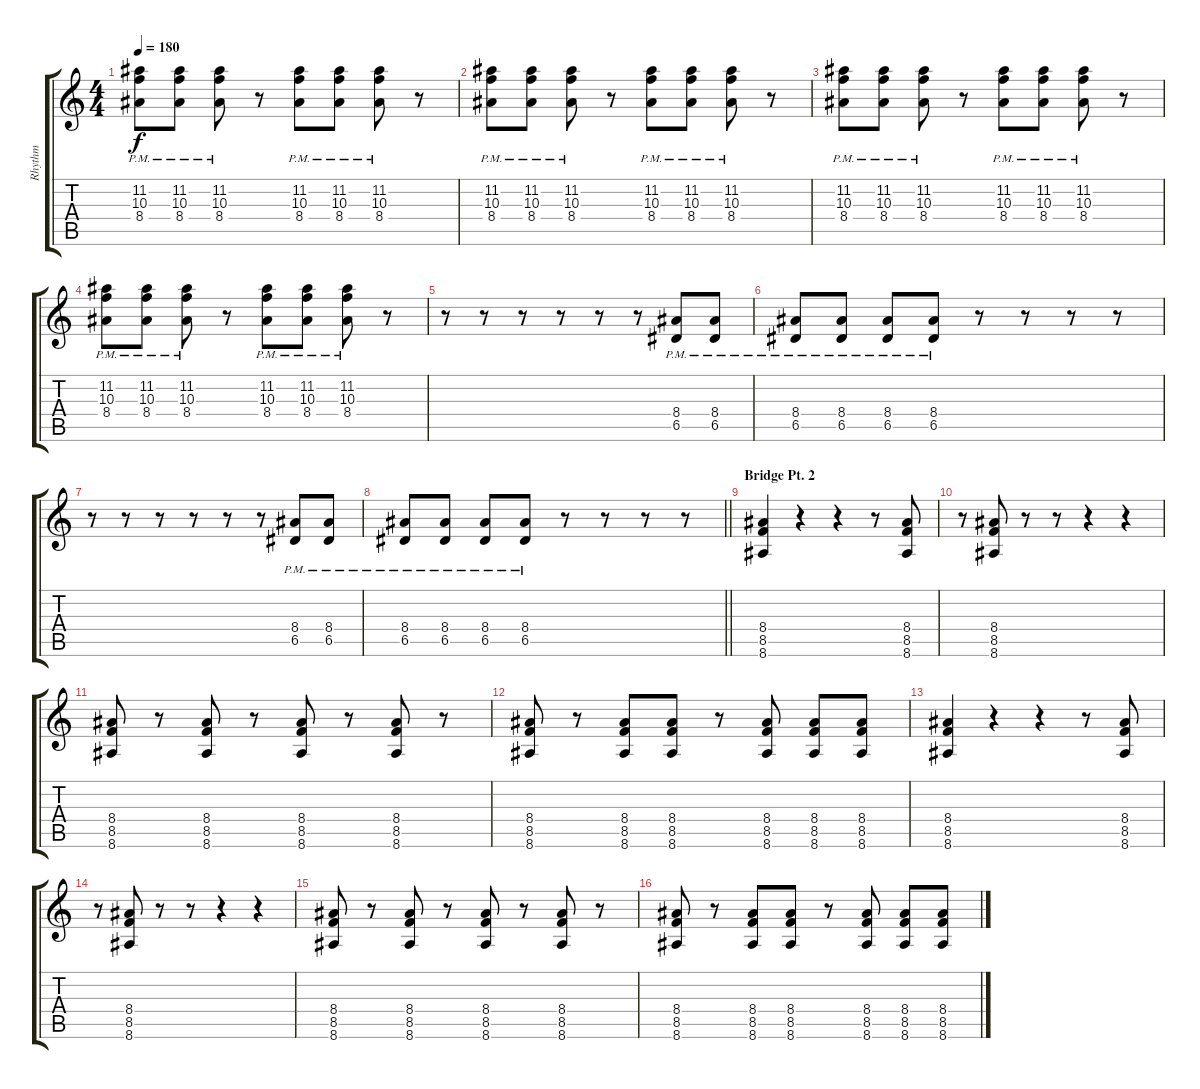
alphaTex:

\track ("Rhythm" "Rhythm") {instrument overdrivenguitar}
\staff {score tabs}
\tuning (E4 B3 G3 D3 A2 D2) {hide}
\ts (4 4)
\tempo 180
\clef g2
\ks c
(11.2{pm} 10.3{pm} 8.4{pm}).8{dy f} (11.2{pm} 10.3{pm} 8.4{pm}).8 (11.2{pm} 10.3{pm} 8.4{pm}).8 r.8 (11.2{pm} 10.3{pm} 8.4{pm}).8 (11.2{pm} 10.3{pm} 8.4{pm}).8 (11.2{pm} 10.3{pm} 8.4{pm}).8 r.8 |
(11.2{pm} 10.3{pm} 8.4{pm}).8 (11.2{pm} 10.3{pm} 8.4{pm}).8 (11.2{pm} 10.3{pm} 8.4{pm}).8 r.8 (11.2{pm} 10.3{pm} 8.4{pm}).8 (11.2{pm} 10.3{pm} 8.4{pm}).8 (11.2{pm} 10.3{pm} 8.4{pm}).8 r.8 |
(11.2{pm} 10.3{pm} 8.4{pm}).8 (11.2{pm} 10.3{pm} 8.4{pm}).8 (11.2{pm} 10.3{pm} 8.4{pm}).8 r.8 (11.2{pm} 10.3{pm} 8.4{pm}).8 (11.2{pm} 10.3{pm} 8.4{pm}).8 (11.2{pm} 10.3{pm} 8.4{pm}).8 r.8 |
(11.2{pm} 10.3{pm} 8.4{pm}).8 (11.2{pm} 10.3{pm} 8.4{pm}).8 (11.2{pm} 10.3{pm} 8.4{pm}).8 r.8 (11.2{pm} 10.3{pm} 8.4{pm}).8 (11.2{pm} 10.3{pm} 8.4{pm}).8 (11.2{pm} 10.3{pm} 8.4{pm}).8 r.8 |
r.8 r.8 r.8 r.8 r.8 r.8 (8.4{pm} 6.5{pm}).8 (8.4{pm} 6.5{pm}).8 |
(8.4{pm} 6.5{pm}).8 (8.4{pm} 6.5{pm}).8 (8.4{pm} 6.5{pm}).8 (8.4{pm} 6.5{pm}).8 r.8 r.8 r.8 r.8 |
r.8 r.8 r.8 r.8 r.8 r.8 (8.4{pm} 6.5{pm}).8 (8.4{pm} 6.5{pm}).8 |
\barLineRight lightlight
(8.4{pm} 6.5{pm}).8 (8.4{pm} 6.5{pm}).8 (8.4{pm} 6.5{pm}).8 (8.4{pm} 6.5{pm}).8 r.8 r.8 r.8 r.8 |
\section ("" "Bridge Pt. 2")
(8.4 8.5 8.6).4 r.4 r.4 r.8 (8.4 8.5 8.6).8 |
r.8 (8.4 8.5 8.6).8 r.8 r.8 r.4 r.4 |
(8.4 8.5 8.6).8 r.8 (8.4 8.5 8.6).8 r.8 (8.4 8.5 8.6).8 r.8 (8.4 8.5 8.6).8 r.8 |
(8.4 8.5 8.6).8 r.8 (8.4 8.5 8.6).8 (8.4 8.5 8.6).8 r.8 (8.4 8.5 8.6).8 (8.4 8.5 8.6).8 (8.4 8.5 8.6).8 |
(8.4 8.5 8.6).4 r.4 r.4 r.8 (8.4 8.5 8.6).8 |
r.8 (8.4 8.5 8.6).8 r.8 r.8 r.4 r.4 |
(8.4 8.5 8.6).8 r.8 (8.4 8.5 8.6).8 r.8 (8.4 8.5 8.6).8 r.8 (8.4 8.5 8.6).8 r.8 |
(8.4 8.5 8.6).8 r.8 (8.4 8.5 8.6).8 (8.4 8.5 8.6).8 r.8 (8.4 8.5 8.6).8 (8.4 8.5 8.6).8 (8.4 8.5 8.6).8
